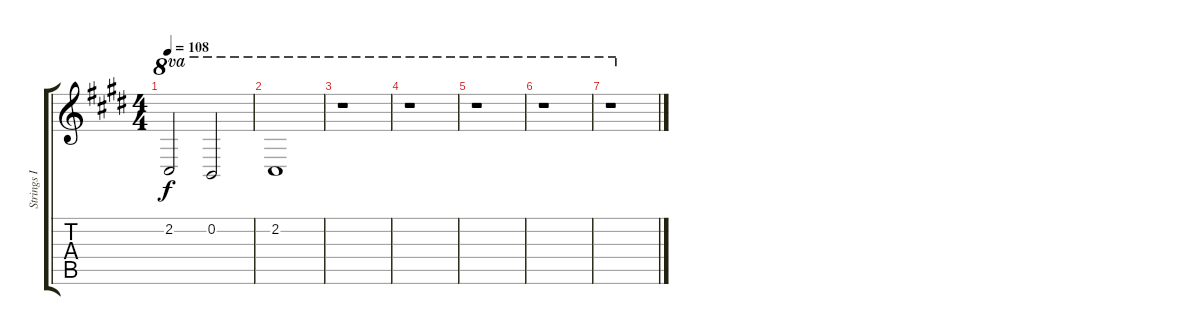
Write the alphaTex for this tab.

\track ("Strings I" "Strings I") {instrument stringensemble1}
\staff {score tabs}
\tuning (E4 B3 G3 D3 A2 E2) {hide}
\ts (4 4)
\tempo 108
\clef g2
\ks e
2.2.2{ot 8va dy f} 0.2.2{ot 8va} |
2.2.1{ot 8va} |
r.1{ot 8va} |
r.1{ot 8va} |
r.1{ot 8va} |
r.1{ot 8va} |
r.1{ot 8va}
